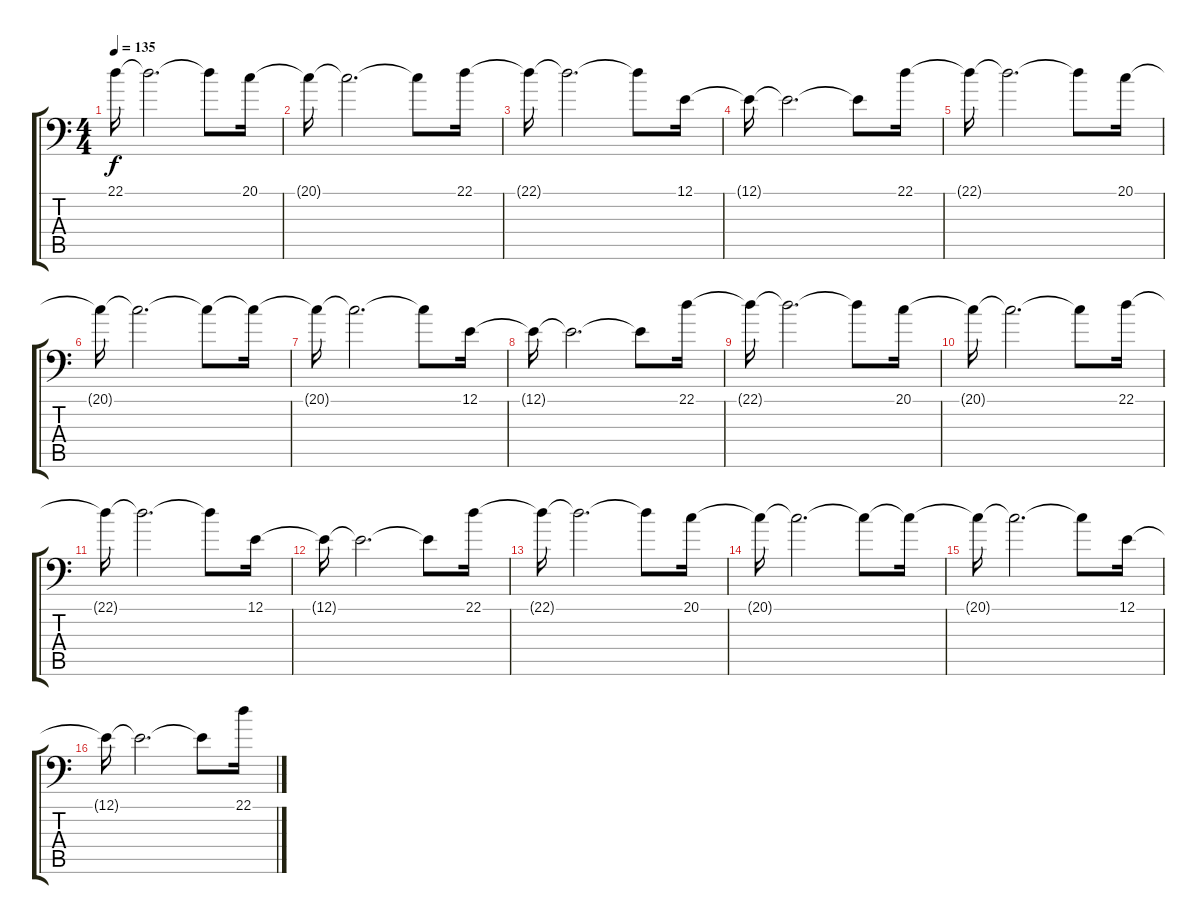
\track "" {instrument synthstrings2}
\staff {score tabs}
\tuning (E3 B2 G2 D2 A1 E1) {hide}
\ts (4 4)
\tempo 135
\clef f4
\ks c
22.1{t}.16{dy f} 22.1{t}.2{d} 22.1{t}.8 20.1.16 |
20.1{t}.16 20.1{t}.2{d} 20.1{t}.8 22.1.16 |
22.1{t}.16 22.1{t}.2{d} 22.1{t}.8 12.1.16 |
12.1{t}.16 12.1{t}.2{d} 12.1{t}.8 22.1.16 |
22.1{t}.16 22.1{t}.2{d} 22.1{t}.8 20.1.16 |
20.1{t}.16 20.1{t}.2{d} 20.1{t}.8 20.1{t}.16 |
20.1{t}.16 20.1{t}.2{d} 20.1{t}.8 12.1.16 |
12.1{t}.16 12.1{t}.2{d} 12.1{t}.8 22.1.16 |
22.1{t}.16 22.1{t}.2{d} 22.1{t}.8 20.1.16 |
20.1{t}.16 20.1{t}.2{d} 20.1{t}.8 22.1.16 |
22.1{t}.16 22.1{t}.2{d} 22.1{t}.8 12.1.16 |
12.1{t}.16 12.1{t}.2{d} 12.1{t}.8 22.1.16 |
22.1{t}.16 22.1{t}.2{d} 22.1{t}.8 20.1.16 |
20.1{t}.16 20.1{t}.2{d} 20.1{t}.8 20.1{t}.16 |
20.1{t}.16 20.1{t}.2{d} 20.1{t}.8 12.1.16 |
12.1{t}.16 12.1{t}.2{d} 12.1{t}.8 22.1.16
